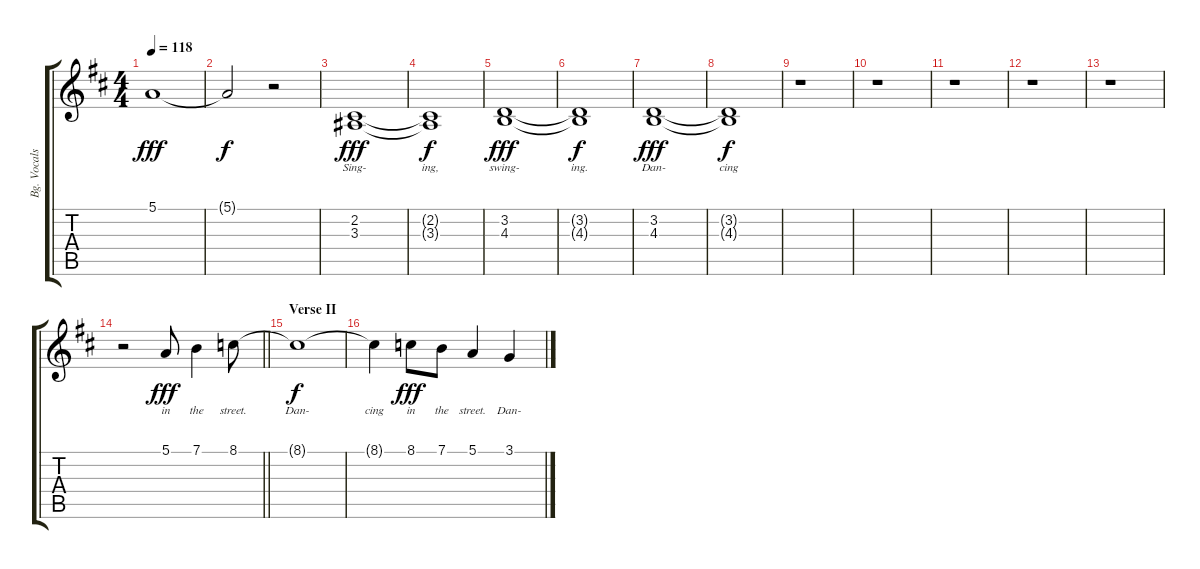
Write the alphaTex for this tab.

\track ("Bg. Vocals" "Bg. Vocals") {instrument synthvoice}
\staff {score tabs}
\tuning (E4 B3 G3 D3 A2 E2) {hide}
\ts (4 4)
\tempo 118
\clef g2
\ks d
5.1.1{lyrics (0 "") lyrics (1 "") lyrics (2 "") lyrics (3 "") lyrics (4 "") dy fff} |
5.1{t}.2{lyrics (0 "") lyrics (1 "") lyrics (2 "") lyrics (3 "") lyrics (4 "") dy f} r.2 |
(2.2 3.3).1{lyrics (0 "Sing-") lyrics (1 "") lyrics (2 "") lyrics (3 "") lyrics (4 "") dy fff} |
(2.2{t} 3.3{t}).1{lyrics (0 "ing,") lyrics (1 "") lyrics (2 "") lyrics (3 "") lyrics (4 "") dy f} |
(3.2 4.3).1{lyrics (0 "swing-") lyrics (1 "") lyrics (2 "") lyrics (3 "") lyrics (4 "") dy fff} |
(3.2{t} 4.3{t}).1{lyrics (0 "ing.") lyrics (1 "") lyrics (2 "") lyrics (3 "") lyrics (4 "") dy f} |
(3.2 4.3).1{lyrics (0 "Dan-") lyrics (1 "") lyrics (2 "") lyrics (3 "") lyrics (4 "") dy fff} |
(3.2{t} 4.3{t}).1{lyrics (0 "cing") lyrics (1 "") lyrics (2 "") lyrics (3 "") lyrics (4 "") dy f} |
r.1 |
r.1 |
r.1 |
r.1 |
r.1 |
\barLineRight lightlight
r.2 5.1.8{lyrics (0 "in") lyrics (1 "") lyrics (2 "") lyrics (3 "") lyrics (4 "") dy fff} 7.1.4{lyrics (0 "the") lyrics (1 "") lyrics (2 "") lyrics (3 "") lyrics (4 "")} 8.1.8{lyrics (0 "street.") lyrics (1 "") lyrics (2 "") lyrics (3 "") lyrics (4 "")} |
\section ("" "Verse II")
8.1{t}.1{lyrics (0 "Dan-") lyrics (1 "") lyrics (2 "") lyrics (3 "") lyrics (4 "") dy f} |
8.1{t}.4{lyrics (0 "cing") lyrics (1 "") lyrics (2 "") lyrics (3 "") lyrics (4 "")} 8.1.8{lyrics (0 "in") lyrics (1 "") lyrics (2 "") lyrics (3 "") lyrics (4 "") dy fff} 7.1.8{lyrics (0 "the") lyrics (1 "") lyrics (2 "") lyrics (3 "") lyrics (4 "")} 5.1.4{lyrics (0 "street.") lyrics (1 "") lyrics (2 "") lyrics (3 "") lyrics (4 "")} 3.1.4{lyrics (0 "Dan-") lyrics (1 "") lyrics (2 "") lyrics (3 "") lyrics (4 "")}
